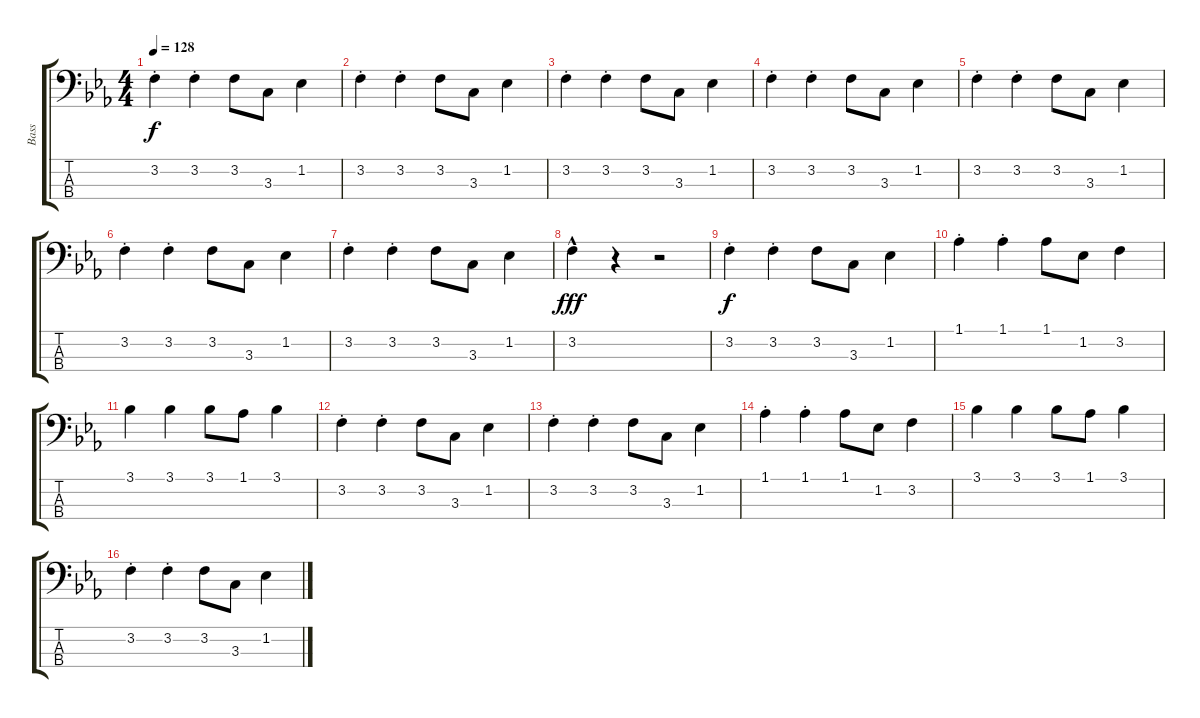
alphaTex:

\track ("Bass" "Bass") {instrument electricbasspick}
\staff {score tabs}
\tuning (G2 D2 A1 E1) {hide}
\ts (4 4)
\tempo 128
\clef f4
\ks eb
3.2{st}.4{dy f} 3.2{st}.4 3.2.8 3.3.8 1.2.4 |
3.2{st}.4 3.2{st}.4 3.2.8 3.3.8 1.2.4 |
3.2{st}.4 3.2{st}.4 3.2.8 3.3.8 1.2.4 |
3.2{st}.4 3.2{st}.4 3.2.8 3.3.8 1.2.4 |
3.2{st}.4 3.2{st}.4 3.2.8 3.3.8 1.2.4 |
3.2{st}.4 3.2{st}.4 3.2.8 3.3.8 1.2.4 |
3.2{st}.4 3.2{st}.4 3.2.8 3.3.8 1.2.4 |
3.2{hac}.4{dy fff} r.4 r.2 |
3.2{st}.4{dy f} 3.2{st}.4 3.2.8 3.3.8 1.2.4 |
1.1{st}.4 1.1{st}.4 1.1.8 1.2.8 3.2.4 |
3.1.4 3.1.4 3.1.8 1.1.8 3.1.4 |
3.2{st}.4 3.2{st}.4 3.2.8 3.3.8 1.2.4 |
3.2{st}.4 3.2{st}.4 3.2.8 3.3.8 1.2.4 |
1.1{st}.4 1.1{st}.4 1.1.8 1.2.8 3.2.4 |
3.1.4 3.1.4 3.1.8 1.1.8 3.1.4 |
3.2{st}.4 3.2{st}.4 3.2.8 3.3.8 1.2.4
